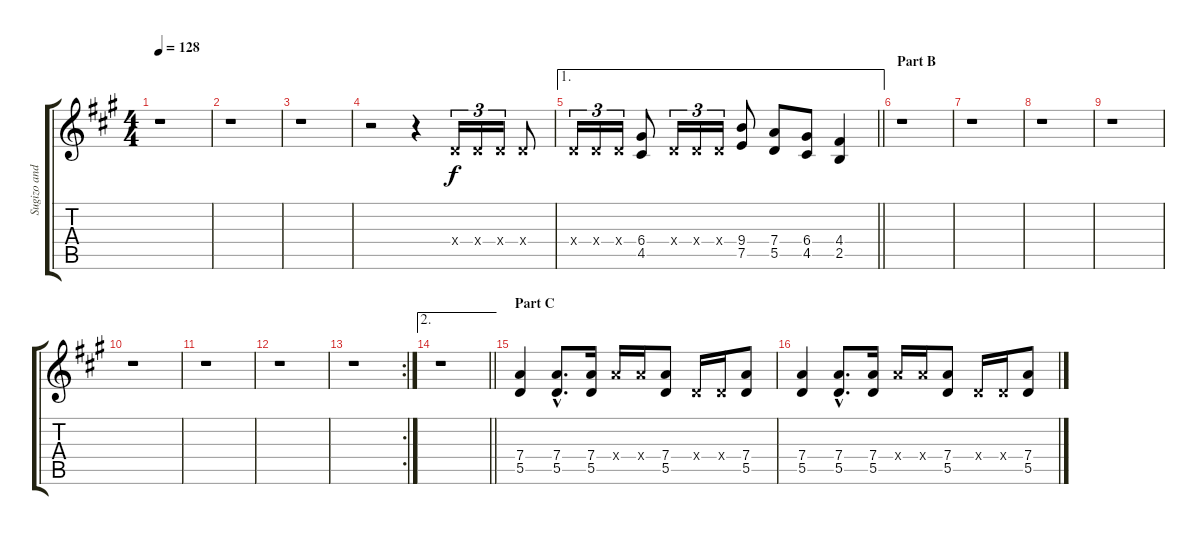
\track ("Sugizo and Inoran part 2" "Sugizo and") {instrument distortionguitar}
\staff {score tabs}
\tuning (E4 B3 G3 D3 A2 E2) {hide}
\ts (4 4)
\tempo 128
\clef g2
\ks a
r.1{dy f} |
r.1 |
r.1 |
r.2 r.4 0.4{x}.16{tu (3 2)} 0.4{x}.16{tu (3 2)} 0.4{x}.16{tu (3 2)} 0.4{x}.8 |
\ae 1
\barLineRight lightlight
0.4{x}.16{tu (3 2)} 0.4{x}.16{tu (3 2)} 0.4{x}.16{tu (3 2)} (6.4 4.5).8 0.4{x}.16{tu (3 2)} 0.4{x}.16{tu (3 2)} 0.4{x}.16{tu (3 2)} (9.4 7.5).8 (7.4 5.5).8 (6.4 4.5).8 (4.4 2.5).4 |
\section ("" "Part B")
r.1 |
r.1 |
r.1 |
r.1 |
r.1 |
r.1 |
r.1 |
\rc 2
r.1 |
\ae 2
\barLineRight lightlight
r.1 |
\section ("" "Part C")
(7.4 5.5).4 (7.4{hac} 5.5{hac}).8{d} (7.4 5.5).16 7.4{x}.16 7.4{x}.16 (7.4 5.5).8 0.4{x}.16 0.4{x}.16 (7.4 5.5).8 |
(7.4 5.5).4 (7.4{hac} 5.5{hac}).8{d} (7.4 5.5).16 7.4{x}.16 7.4{x}.16 (7.4 5.5).8 0.4{x}.16 0.4{x}.16 (7.4 5.5).8
